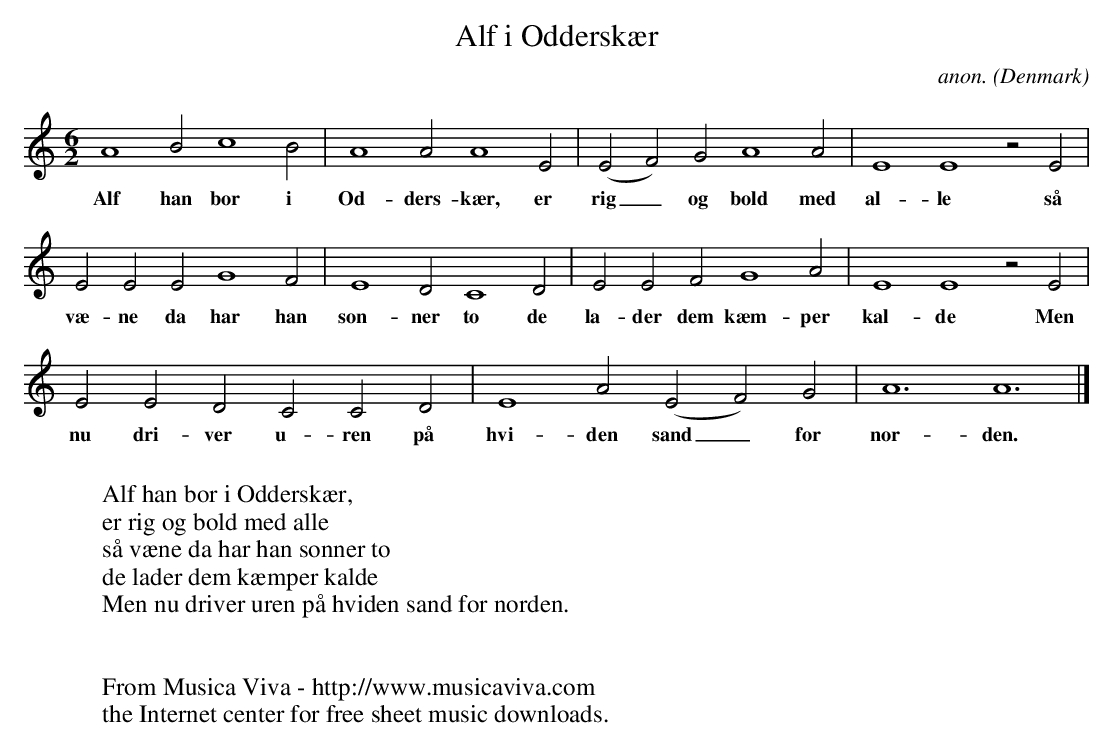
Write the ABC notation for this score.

X:1
T:Alf i Oddersk\aer
C:anon.
O:Denmark
M:6/2 %org.: 6
L:1/2
K:Am
A2B c2B|A2A A2E|(EF)G A2A|E2 E2 zE|
w:Alf han bor i Od-ders-k\aer, er rig_ og bold med al-le s\aa
EEE G2F|E2D C2D|EEF G2A|E2 E2 zE|
w:v\ae-ne da har han s\on-ner to de la-der dem k\aem-per kal-de Men
EED CCD|E2A (EF)G|A3 A3|]
w:nu dri-ver u-ren p\aa hvi-den sand_ for nor-den.
W:
W:Alf han bor i Oddersk\aer,
W:er rig og bold med alle
W:s\aa v\aene da har han s\onner to
W:de lader dem k\aemper kalde
W:Men nu driver uren p\aa hviden sand for norden.
W:
W:
W:  From Musica Viva - http://www.musicaviva.com
W:  the Internet center for free sheet music downloads.
